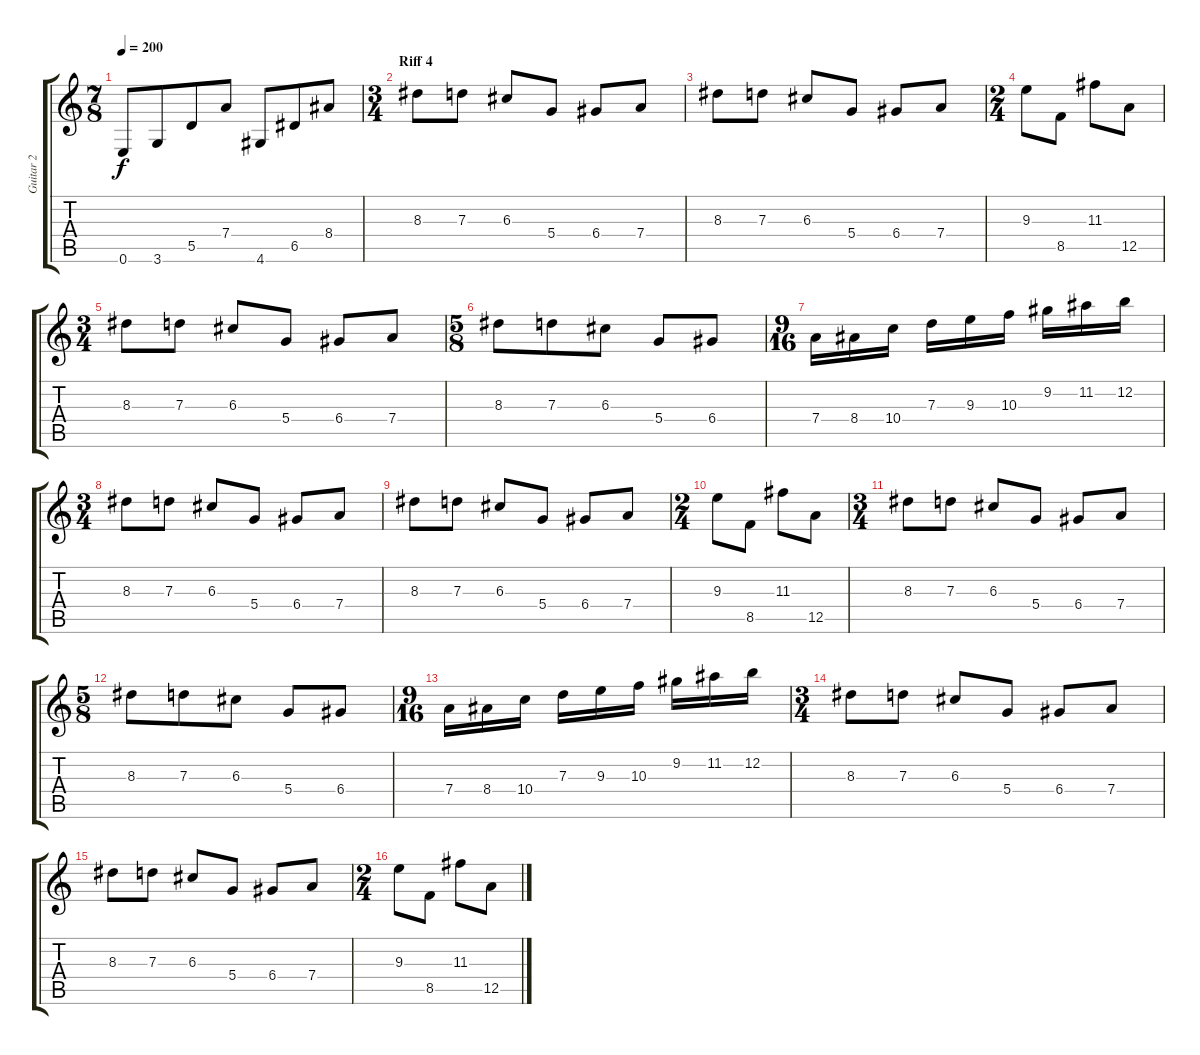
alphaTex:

\track ("Guitar 2" "Guitar 2") {instrument distortionguitar}
\staff {score tabs}
\tuning (E4 B3 G3 D3 A2 E2) {hide}
\ts (7 8)
\tempo 200
\clef g2
\ks c
0.6.8{dy f} 3.6.8 5.5.8 7.4.8 4.6.8 6.5.8 8.4.8 |
\ts (3 4)
\section ("" "Riff 4")
8.3.8{instrument electricguitarclean} 7.3.8 6.3.8 5.4.8 6.4.8 7.4.8 |
8.3.8 7.3.8 6.3.8 5.4.8 6.4.8 7.4.8 |
\ts (2 4)
9.3.8 8.5.8 11.3.8 12.5.8 |
\ts (3 4)
8.3.8 7.3.8 6.3.8 5.4.8 6.4.8 7.4.8 |
\ts (5 8)
8.3.8 7.3.8 6.3.8 5.4.8 6.4.8 |
\ts (9 16)
7.4.16 8.4.16 10.4.16 7.3.16 9.3.16 10.3.16 9.2.16 11.2.16 12.2.16 |
\ts (3 4)
8.3.8 7.3.8 6.3.8 5.4.8 6.4.8 7.4.8 |
8.3.8 7.3.8 6.3.8 5.4.8 6.4.8 7.4.8 |
\ts (2 4)
9.3.8 8.5.8 11.3.8 12.5.8 |
\ts (3 4)
8.3.8 7.3.8 6.3.8 5.4.8 6.4.8 7.4.8 |
\ts (5 8)
8.3.8 7.3.8 6.3.8 5.4.8 6.4.8 |
\ts (9 16)
7.4.16 8.4.16 10.4.16 7.3.16 9.3.16 10.3.16 9.2.16 11.2.16 12.2.16 |
\ts (3 4)
8.3.8 7.3.8 6.3.8 5.4.8 6.4.8 7.4.8 |
8.3.8 7.3.8 6.3.8 5.4.8 6.4.8 7.4.8 |
\ts (2 4)
9.3.8 8.5.8 11.3.8 12.5.8
